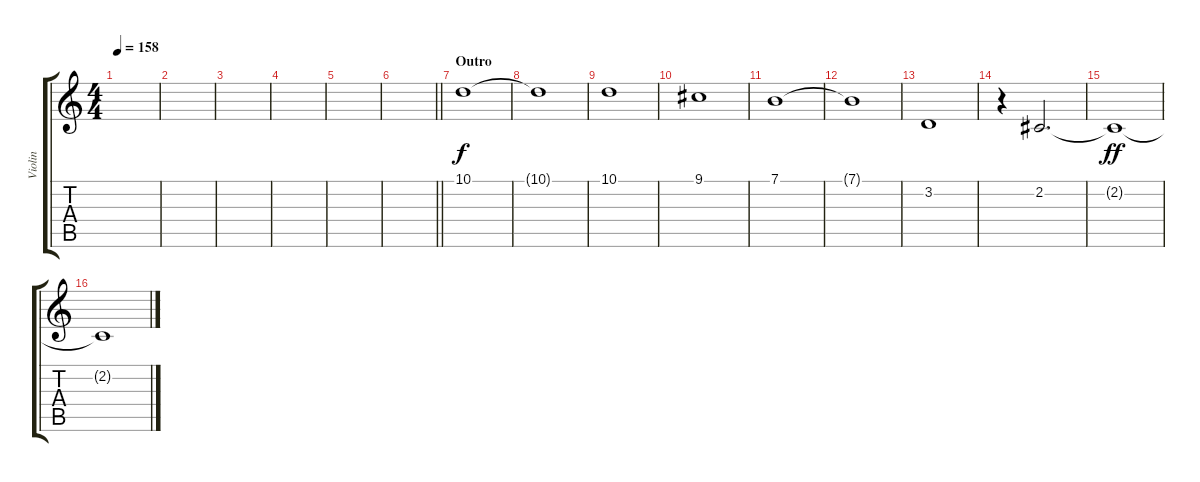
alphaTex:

\track ("Violin" "Violin") {instrument stringensemble2}
\staff {score tabs}
\tuning (E4 B3 G3 D3 A2 E2) {hide}
\ts (4 4)
\tempo 158
\clef g2
\ks c
|
|
|
|
|
\barLineRight lightlight
|
\section ("" "Outro")
10.1.1{volume 13} |
10.1{t}.1{volume 0} |
10.1.1{volume 13} |
9.1.1 |
7.1.1 |
7.1{t}.1{volume 0} |
3.2.1{dy f volume 13} |
r.4 2.2.2{d volume 0} |
2.2{t}.1{dy ff} |
2.2{t}.1
